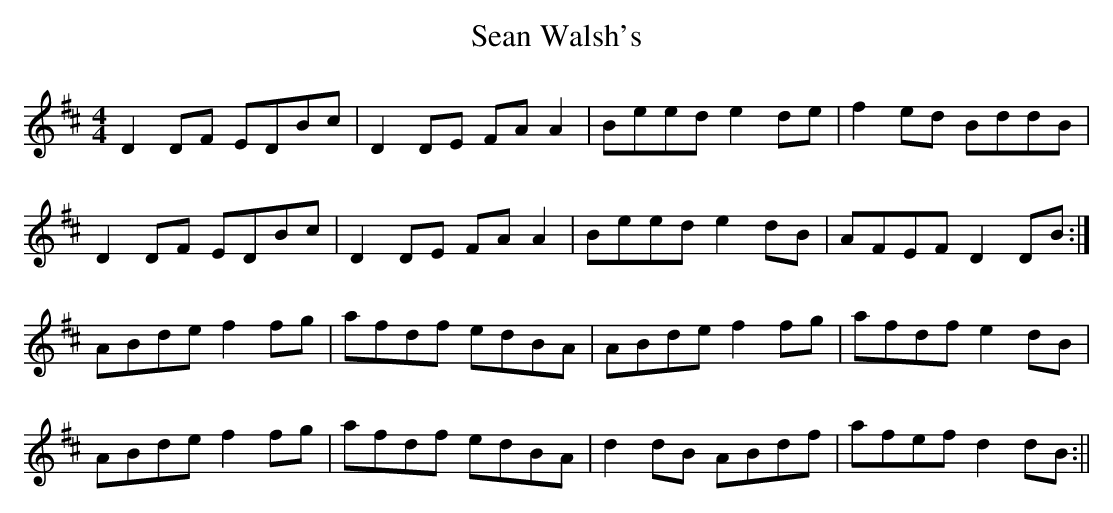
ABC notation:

X:1
T:Sean Walsh's
M:4/4
L:1/8
K:D
D2DF EDBc|D2DE FAA2|Beed e2de|f2ed BddB|
D2DF EDBc|D2DE FAA2|Beed e2dB|AFEF D2DB:|
ABde f2fg|afdf edBA|ABde f2fg|afdf e2dB|
ABde f2fg|afdf edBA|d2dB ABdf|afef d2dB:||
